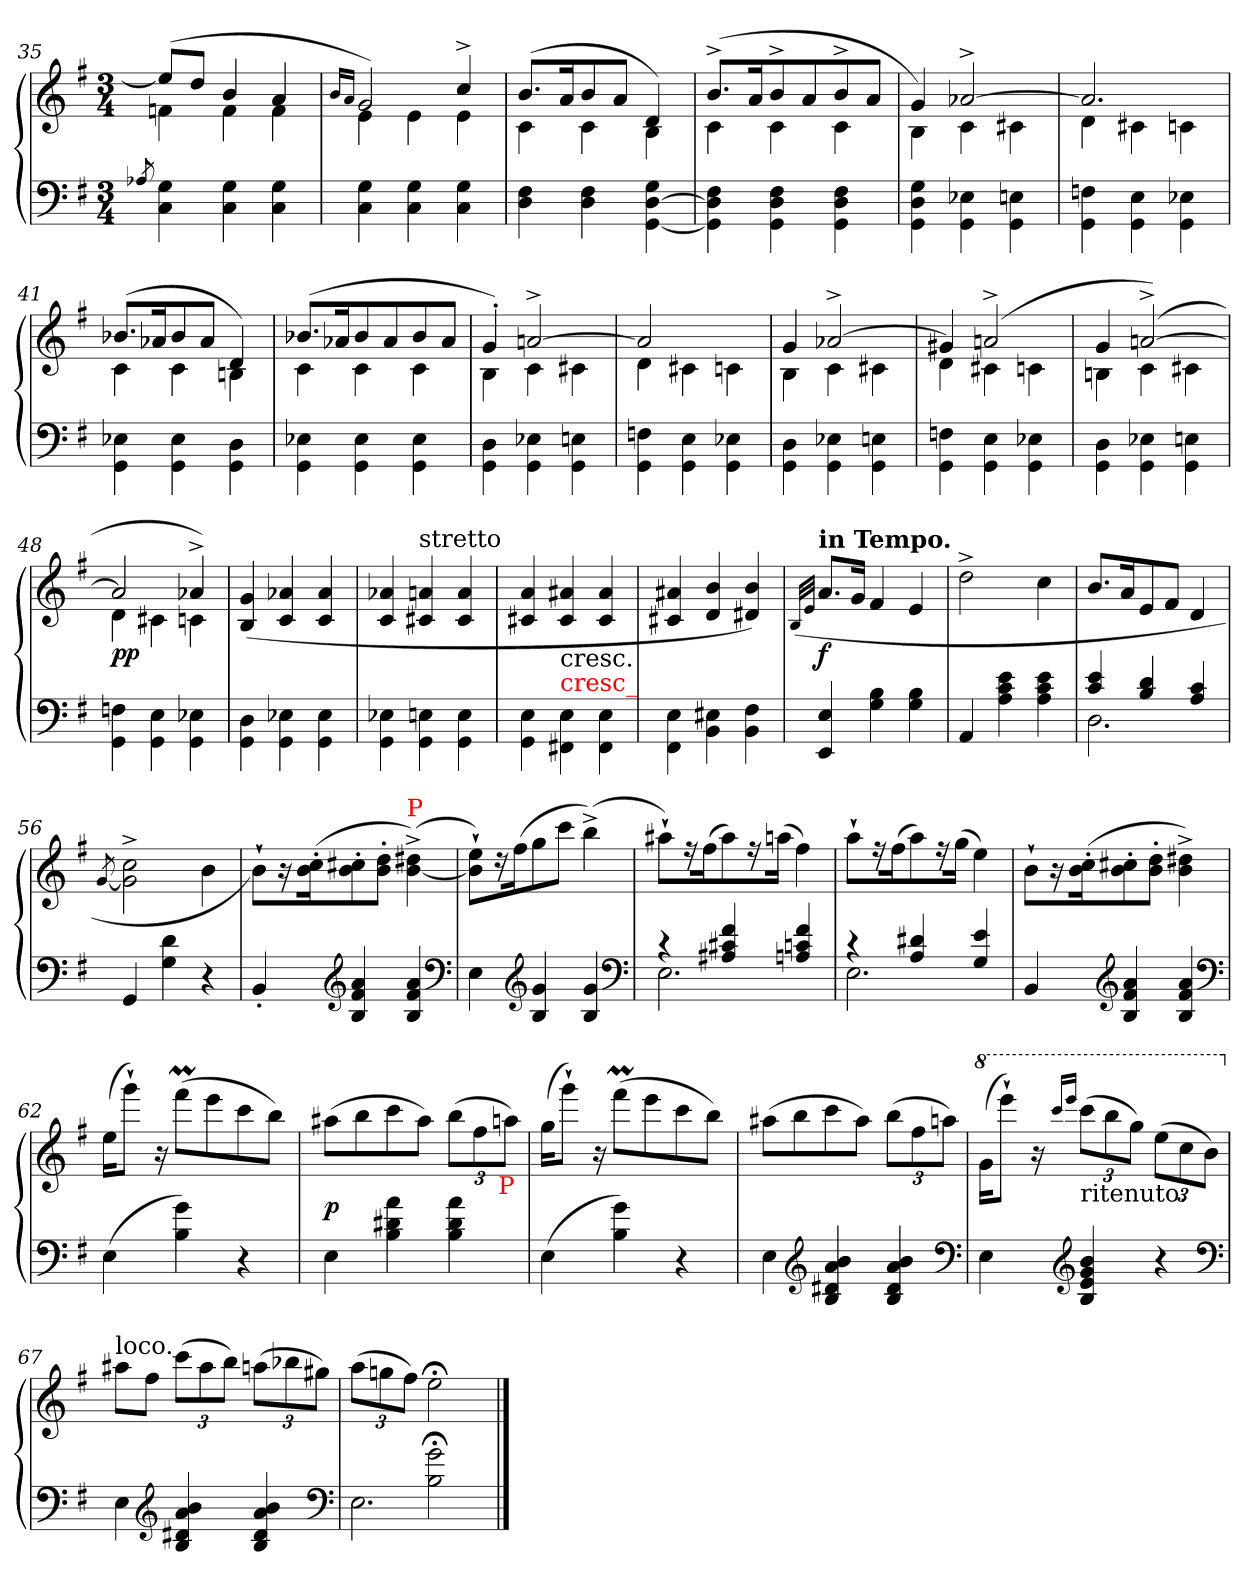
**kern	**kern	**dynam
*part1	*part1	*part1
*staff2	*staff1	*staff1/2
*clefF4	*clefG2	*
*k[f#]	*k[f#]	*
*e:	*e:	*
*M3/4	*M3/4	*
=35	=35	=35
8qA-X/	.	.
*	*^	*
4G 4C]	(>8eeL]	4fn	.
.	8ddJ	.	.
4G 4C	4b	4f	.
4G 4C	4a	4f	.
=36	=36	=36	=36
.	16qb/LL	.	.
.	16qa/JJ	.	.
4G 4C	2g)	4e	.
4G 4C	.	4e	.
4G 4C	4cc^	4e	.
=37	=37	=37	=37
4F# 4D	(>8.bL	4c	.
.	16ak	.	.
4F# 4D	8b	4c	.
.	8aJ	.	.
4G\ [4D\ [4GG\	4d)	4B	.
=38	=38	=38	=38
4F#\ 4D]\ 4GG]\	(>8.b^L	4c	.
.	16ak	.	.
4F#\ 4D\ 4GG\	8b^	4c	.
.	8a	.	.
4F#\ 4D\ 4GG\	8b^	4c	.
.	8aJ	.	.
=39	=39	=39	=39
4G\ 4D\ 4GG\	4g)	4B	.
4E-X\ 4GG\	[2a-X^	4c	.
4En\ 4GG\	.	4c#X	.
=40	=40	=40	=40
4Fn\ 4GG\	2.a-]	4d	.
4E\ 4GG\	.	4c#X	.
4E-X\ 4GG\	.	4cn	.
=41	=41	=41	=41
4E-X\ 4GG\	(>8.b-XL	4c	.
.	16a-Xk	.	.
4E-\ 4GG\	8b-	4c	.
.	8a-J	.	.
4D\ 4GG\	4d)	4Bn	.
=42	=42	=42	=42
4E-X\ 4GG\	(>8.b-XL	4c	.
.	16a-Xk	.	.
4E-\ 4GG\	8b-	4c	.
.	8a-	.	.
4E-\ 4GG\	8b-	4c	.
.	8a-J	.	.
=43	=43	=43	=43
4D\ 4GG\	4g')	4B	.
4E-X\ 4GG\	[2an^	4c	.
4En\ 4GG\	.	4c#X	.
=44	=44	=44	=44
4Fn\ 4GG\	2a]	4d	.
4E\ 4GG\	.	4c#X	.
4E-X\ 4GG\	4ryy	4cn\	.
=45	=45	=45	=45
4D\ 4GG\	4g	4B	.
4E-X\ 4GG\	[2a-X^	4c	.
4En\ 4GG\	.	4c#X	.
=46	=46	=46	=46
4Fn\ 4GG\	4g#X]	4d	.
4E\ 4GG\	(>2an^	4c#X	.
4E-X\ 4GG\	.	4cn	.
=47	=47	=47	=47
4D\ 4GG\	4g	4Bn	.
4E-X\ 4GG\	(>[2an^)	4c	.
4En\ 4GG\	.	4c#X	.
=48	=48	=48	=48
4Fn\ 4GG\	2a]	4d	pp
4E\ 4GG\	.	4c#X	.
4E-X\ 4GG\	4a-X^)	4cn	.
*	*v	*v	*
=49	=49	=49
4D\ 4GG\	(>4g 4B	.
4E-X\ 4GG\	4a-X 4c	.
4E-\ 4GG\	4a- 4c	.
=50	=50	=50
4E-X\ 4GG\	4a-X 4c	.
!	!LO:TX:a:t=stretto	!
4En\ 4GG\	4an 4c#X	.
4E\ 4GG\	4a 4c#	.
=51	=51	=51
4E\ 4GG\	4a 4c#X	.
!	!LO:TX:c:t=cresc.	!
!LO:TX:a:color=red:t=cresc_	!	!
4E\ 4FF#X\	4a#X 4c#	.
4E\ 4FF#\	4a# 4c#	.
=52	=52	=52
4E\ 4FF#\	4a#X 4c#X	.
4E#X\ 4BB\	4b 4d	.
4F# 4BB	4b 4d#X)	.
=53	=53	=53
.	(>32qB/LLL	.
.	32qe/JJJ	.
!	!LO:TX:a:B:t=in Tempo.	!
4E 4EE	8.aL	f
.	16gJk	.
4B 4G	4f#	.
4B 4G	4e	.
=54	=54	=54
4AA	2dd^	.
4e 4c 4A	.	.
4e 4c 4A	4cc	.
=55	=55	=55
*^	*	*
4e 4c	2.D	8.bL	.
.	.	16ak	.
4d 4B	.	8e	.
.	.	8f#J	.
4c 4A	.	4d	.
*v	*v	*	*
=56	=56	=56
.	[8qg/	.
4GG	2cc^\ 2g]^\	.
4d 4G	.	.
4r	4b	.
=57	=57	=57
4BB'	8b`L)	.
.	16r	.
.	(>16cc' 16b'k	.
*clefG2	*	*
4a 4f# 4B	8cc#X' 8b'	.
.	8dd' 8b'J	.
!	!LO:TX:a:color=red:t=P	!
4a 4f# 4B	(>4dd#X^< [4b^<)	.
*clefF4	*	*
=58	=58	=58
4E	8ee` 8b]`L)	.
.	16r	.
.	(>16ff#k	.
*clefG2	*	*
4g 4B	8gg	.
.	8cccJ	.
4g 4B	(>4bb^<)	.
*clefF4	*	*
=59	=59	=59
*^	*	*
4rc	2.E	8aa#X`L)	.
.	.	16r	.
.	.	(>16ff#k	.
4f# 4c#X 4A#X	.	8aa#)	.
.	.	16r	.
.	.	(>16aanJk	.
4f# 4cn 4An	.	4ff#)	.
=60	=60	=60	=60
4rc	2.E	8aa`L	.
.	.	16r	.
.	.	(>16ff#k	.
4d#X 4A	.	8aa)	.
.	.	16r	.
.	.	(>16ggJk	.
4e 4G	.	4ee)	.
*v	*v	*	*
=61	=61	=61
4BB	8b`L	.
.	16r	.
.	(>16cc' 16b'k	.
*clefG2	*	*
4a 4f# 4B	8cc#X' 8b'	.
.	8dd' 8b'J	.
4a 4f# 4B	4dd#X^< 4b^<)	.
*clefF4	*	*
=62	=62	=62
(>4E	(>16eeKL	.
.	8ggg`J)	.
.	16r	.
4g 4B)	(>8fff#mL	.
.	8eee	.
4r	8ccc	.
.	8bbJ)	.
=63	=63	=63
4E	(>8aa#XL	p
.	8bb	.
4a 4d#X 4B	8ccc	.
.	8aa#J)	.
*	*Xbrackettup	*
4a 4d# 4B	(>12bbL	.
.	12ff#	.
!	!LO:TX:b:color=red:t=P	!
.	12aanJ)	.
=64	=64	=64
(>4E	(>16ggKL	.
.	8ggg`J)	.
.	16r	.
4g 4B)	(>8fff#mL	.
.	8eee	.
4r	8ccc	.
.	8bbJ)	.
=65	=65	=65
4E	(>8aa#XL	.
.	8bb	.
*clefG2	*	*
4b 4a 4d#X 4B	8ccc	.
.	8aa#J)	.
4b 4a 4d# 4B	(>12bbL	.
.	12ff#	.
.	12aanJ)	.
*clefF4	*	*
=66	=66	=66
*	*8va	*
4E	(>16ggKL	.
.	8eeee`J)	.
.	16r	.
*clefG2	*	*
.	16qcccc/LL	.
.	16qeeee/JJ	.
!	!LO:TX:b:t=ritenuto.	!
4b 4g 4e 4B	(>12ccccL	.
.	12bbb	.
.	12gggJ)	.
4r	(>12eeeL	.
.	12ccc	.
.	12bbJ)	.
*clefF4	*	*
=67	=67	=67
*	*X8va	*
!	!LO:TX:a:t=loco.	!
4E	8aa#XL	.
.	8ff#J	.
*clefG2	*	*
4b 4a 4d#X 4B	(>12cccL	.
.	12aa#	.
.	12bbJ)	.
4b 4a 4d# 4B	(>12aanL	.
.	12bb-X	.
.	12gg#XJ)	.
*clefF4	*	*
=68	=68	=68
*^	*	*
4ryy	2.E)	(>12aaL	.
.	.	12ggn	.
.	.	12ff#J)	.
(>2g;\ 2B;\	.	2ee;<	.
*v	*v	*	*
==	==	==
*-	*-	*-
